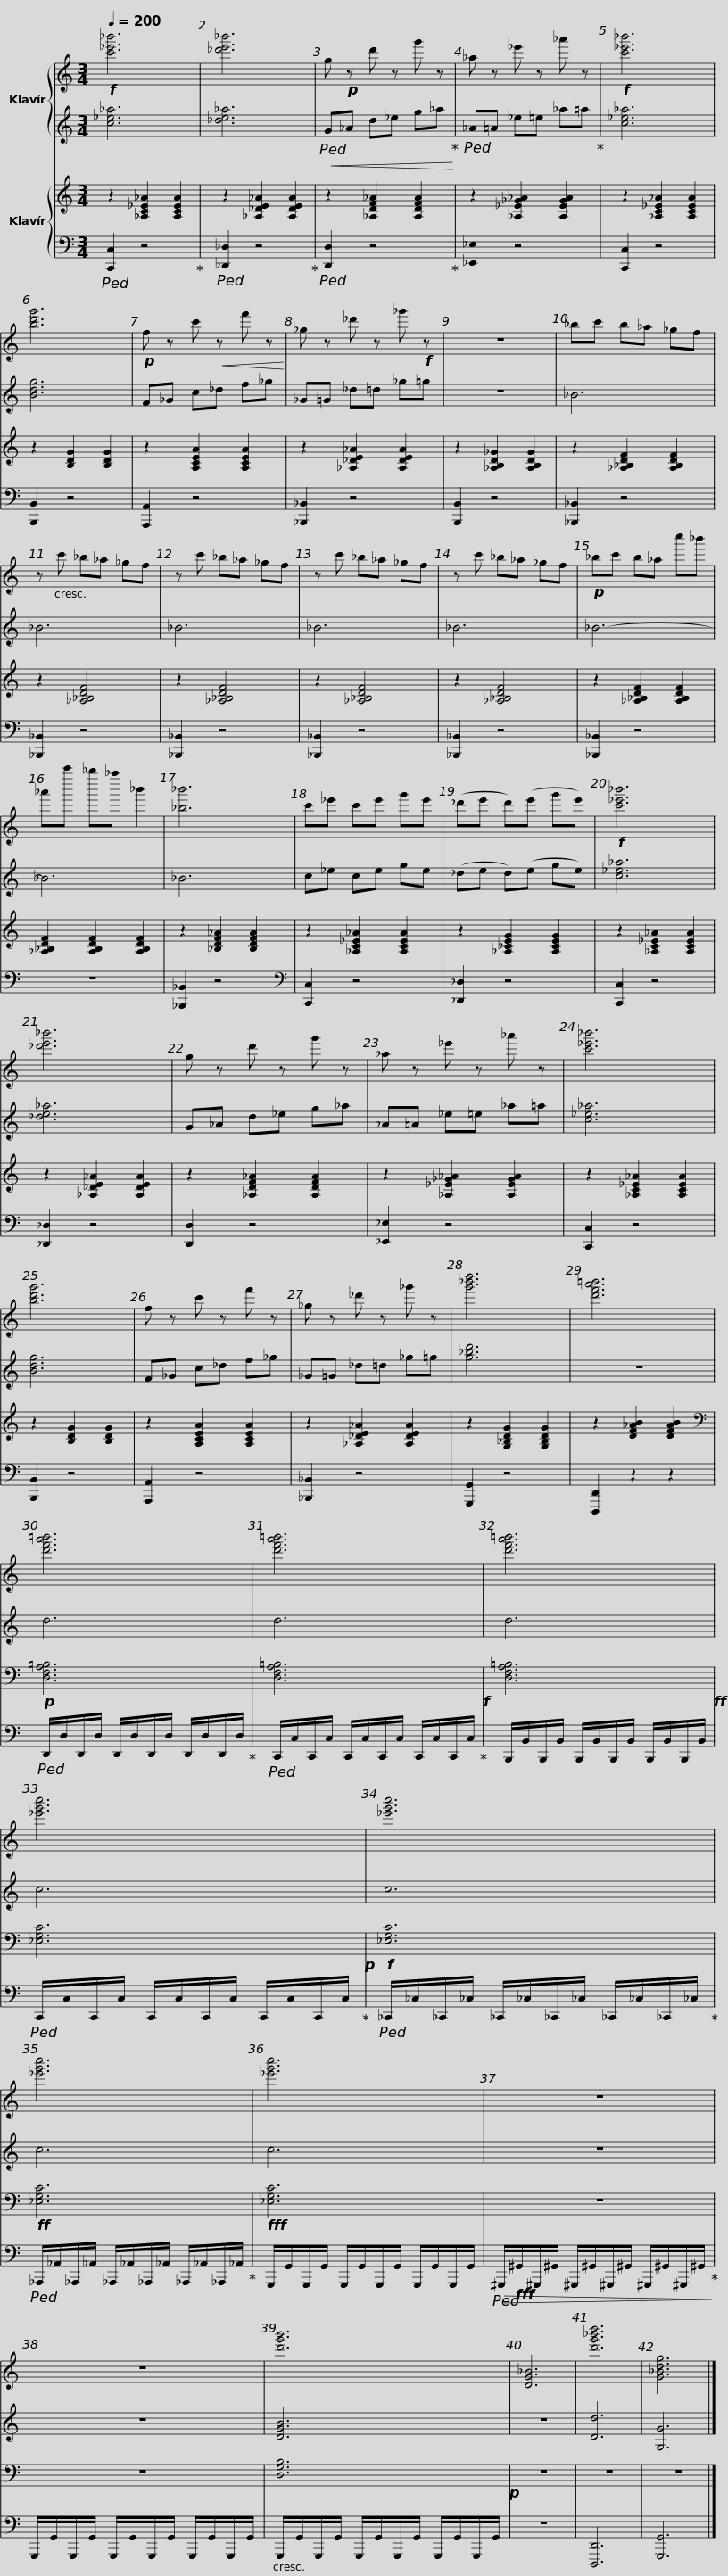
X:1
%%score { 1 | 2 } { 3 | 4 }
L:1/8
Q:1/4=200
M:3/4
I:linebreak $
K:C
V:1 treble
V:2 treble
V:3 treble
V:4 bass
V:1
!f! [c'_e'_b']6 | [_d'e'_b']6 | g!p! z d' z g' z | _a z _e' z _a' z |!f! [c'_e'_b']6 | %5
 [bd'g']6 |$!p! f z c'!<(! z f' z!<)! | _g z _d' z _g'!f! z | z6 | _bc' b_a _gf | %10
 z c' _b_a _gf |$ z c' _b_a _gf | z c' _b_a _gf | z c' _b_a _gf |!p! _bc' b_a c''_b' |$ %15
 _a'c''' _b''_a'' _b'2 | [_b_b']6 | c'_e' c'e' g'e' | (_d'e' d')(e' g'e') |!f! [c'_e'_b']6 |$ %20
 [_d'e'_b']6 | g z d' z g' z | _a z _e' z _a' z | [c'_e'_b']6 | [bd'g']6 | %25
 f z c' z f' z |$ _g z _d' z _g' z | [g'_b'd'']6 | [d'f'a'=b']6 | [d'f'a'=b']6 |$ %30
 [d'f'a'=b']6 | [d'f'a'=b']6 | [_e'g'c'']6 |$ [_e'g'c'']6 | [_e'g'c'']6 |$ %35
 [_e'g'c'']6 | z6 | z6 |$ [d'g'b']6 | [DG_B]6 | %40
 [d'g'_b'd'']6 | [G_Bdg]6 |] %42
V:2
 [c_e_a]6 | [_de_a]6 |!<(!!ped! G_A d_e g_a!<)!!ped-up! |!ped! _A=A _e=e _a=a!ped-up! | [c_e_a]6 | %5
 [Bdg]6 |$ F_G c_d f_g | _G=G _d=d _g=g | z6 | _B6 | %10
 _B6 |$ _B6 | _B6 | _B6 | _B6- |$ %15
 _B6 | _B6 | c_e ce ge | (_de d)(e ge) | [c_e_a]6 |$ %20
 [_de_a]6 | G_A d_e g_a | _A=A _e=e _a=a | [c_e_a]6 | [Bdg]6 | %25
 F_G c_d f_g |$ _G=G _d=d _g=g | [g_bd']6 | z6 | d6 |$ %30
 d6 | d6 | c6 |$ c6 | c6 |$ %35
 c6 | z6 | z6 |$ [DGB]6 | z6 | %40
 [Dd]6 | [G,G]6 |] %42
V:3
 z2 [_A,C_E_A]2 [A,CEA]2 | z2 [_A,_DE_A]2 [A,DEA]2 | z2 [_A,DF_A]2 [A,DFA]2 | z2 [_A,_E_G_A]2 [A,EGA]2 | z2 [_A,C_E_A]2 [A,CEA]2 | %5
 z2 [B,DG]2 [B,DG]2 |$ z2 [A,CEA]2 [A,CEA]2 | z2 [_A,_DE_A]2 [A,DEA]2 | z2 [_A,B,D_G]2 [A,B,DG]2 | z2 [_A,_B,DF]2 [A,B,DF]2 | %10
 z2 [_A,_B,DF]4 |$ z2 [_A,_B,DF]4 | z2 [_A,_B,DF]4 | z2 [_A,_B,DF]4 | z2 [_A,_B,DF]2 [A,B,DF]2 |$ %15
 [_A,_B,DF]2 [A,B,DF]2 [A,B,DF]2 | z2 [_B,DF_A]2 [B,DFA]2 | z2 [_A,C_E_A]2 [A,CEA]2 | z2 [_A,_CEG]2 [A,CEG]2 | z2 [_A,C_E_A]2 [A,CEA]2 |$ %20
 z2 [_A,_DE_A]2 [A,DEA]2 | z2 [_A,DF_A]2 [A,DFA]2 | z2 [_A,_E_G_A]2 [A,EGA]2 | z2 [_A,C_E_A]2 [A,CEA]2 | z2 [B,DG]2 [B,DG]2 | %25
 z2 [A,CEA]2 [A,CEA]2 |$ z2 [_A,_DE_A]2 [A,DEA]2 | z2 [G,_B,DG]2 [G,B,DG]2 | z2 [DF_AB]2 [DFAB]2 |[K:bass]!p! [D,F,A,=B,]6 |$ %30
 [D,F,A,=B,]6!f! | [D,F,A,=B,]6!ff! | [_E,G,C]6!p! |$!f! [_E,G,C]6 |!ff! [_E,G,C]6 |$ %35
!fff! [_E,G,C]6 | z6 | z6 |$ [D,G,B,]6!p! | z6 | %40
 z6 | z6 |] %42
V:4
!ped! [C,,C,]2 z4!ped-up! |!ped! [_D,,_D,]2 z4!ped-up! |!ped! [D,,D,]2 z4!ped-up! | [_E,,_E,]2 z4 | [C,,C,]2 z4 | %5
 [B,,,B,,]2 z4 |$ [A,,,A,,]2 z4 | [_B,,,_B,,]2 z4 | [B,,,B,,]2 z4 | [_B,,,_B,,]2 z4 | %10
 [_B,,,_B,,]2 z4 |$ [_B,,,_B,,]2 z4 | [_B,,,_B,,]2 z4 | [_B,,,_B,,]2 z4 | [_B,,,_B,,]2 z4 |$ %15
 z6 | [_B,,,_B,,]2 z4 |[K:bass] [C,,C,]2 z4 | [_D,,_D,]2 z4 | [C,,C,]2 z4 |$ %20
 [_D,,_D,]2 z4 | [D,,D,]2 z4 | [_E,,_E,]2 z4 | [C,,C,]2 z4 | [B,,,B,,]2 z4 | %25
 [A,,,A,,]2 z4 |$ [_B,,,_B,,]2 z4 | [G,,,G,,]2 z4 | [D,,,D,,]2 z2 z2 |!ped! D,,/D,/D,,/D,/ D,,/D,/D,,/D,/ D,,/D,/D,,/D,/!ped-up! |$ %30
!ped! C,,/C,/C,,/C,/ C,,/C,/C,,/C,/ C,,/C,/C,,/C,/!ped-up! | B,,,/B,,/B,,,/B,,/ B,,,/B,,/B,,,/B,,/ B,,,/B,,/B,,,/B,,/ |!ped! C,,/C,/C,,/C,/ C,,/C,/C,,/C,/ C,,/C,/C,,/C,/!ped-up! |$!ped! _C,,/_C,/_C,,/_C,/ _C,,/_C,/_C,,/_C,/ _C,,/_C,/_C,,/_C,/!ped-up! |!ped! _A,,,/_A,,/_A,,,/_A,,/ _A,,,/_A,,/_A,,,/_A,,/ _A,,,/_A,,/_A,,,/_A,,/!ped-up! |$ %35
 G,,,/G,,/G,,,/G,,/ G,,,/G,,/G,,,/G,,/ G,,,/G,,/G,,,/G,,/ |!>(!!ped! ^G,,,/!fff!^G,,/^G,,,/^G,,/ ^G,,,/^G,,/^G,,,/^G,,/ ^G,,,/^G,,/^G,,,/^G,,/!ped-up!!>)! | G,,,/G,,/G,,,/G,,/ G,,,/G,,/G,,,/G,,/ G,,,/G,,/G,,,/G,,/ |$ G,,,/G,,/G,,,/G,,/ G,,,/G,,/G,,,/G,,/ G,,,/G,,/G,,,/G,,/ | z6 | %40
 [D,,,D,,]6 | [G,,,G,,]6 |] %42
